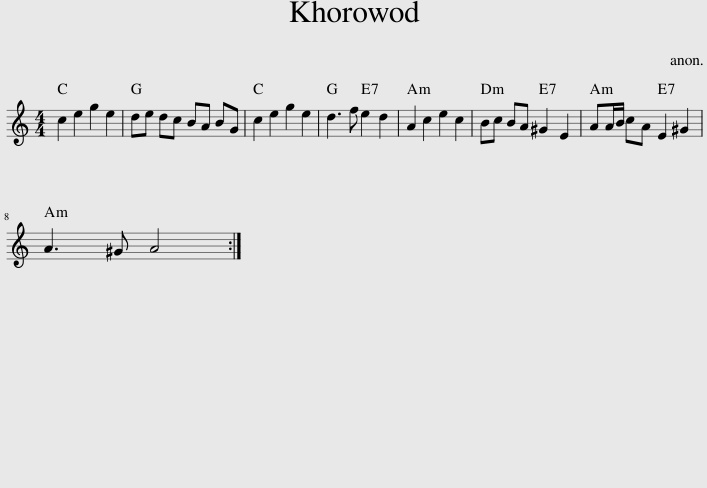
X:1
L:1/8
M:4/4
I:linebreak $
K:C
V:1 treble
V:1
 c2 e2 g2 e2 | de dc BA BG | c2 e2 g2 e2 | d3 f e2 d2 | A2 c2 e2 c2 | %5
 Bc BA ^G2 E2 | AA/B/ cA E2 ^G2 |$ A3 ^G A4 :| %8
